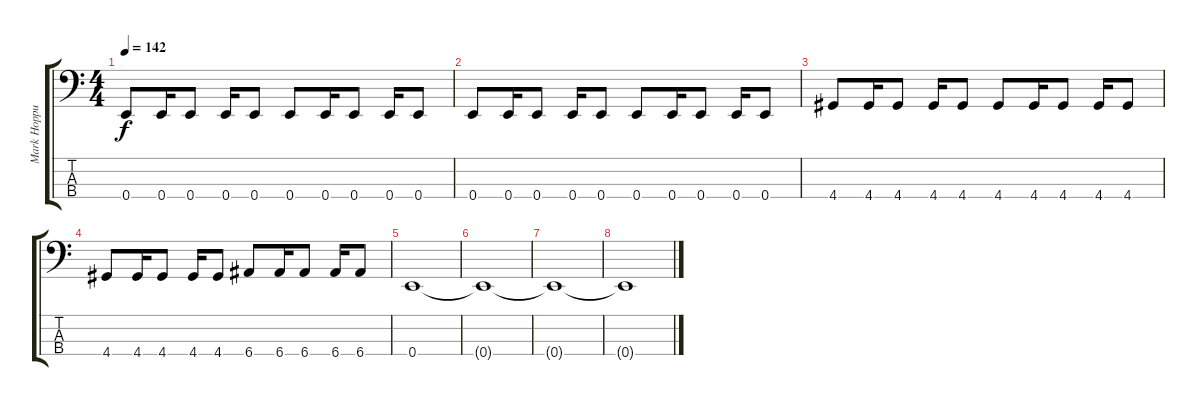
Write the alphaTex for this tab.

\track ("Mark Hoppus - Bass" "Mark Hoppu") {instrument electricbasspick}
\staff {score tabs}
\tuning (G2 D2 A1 E1) {hide}
\ts (4 4)
\tempo 142
\clef f4
\ks c
0.4.8{dy f} 0.4.16 0.4.8 0.4.16 0.4.8 0.4.8 0.4.16 0.4.8 0.4.16 0.4.8 |
0.4.8 0.4.16 0.4.8 0.4.16 0.4.8 0.4.8 0.4.16 0.4.8 0.4.16 0.4.8 |
4.4.8 4.4.16 4.4.8 4.4.16 4.4.8 4.4.8 4.4.16 4.4.8 4.4.16 4.4.8 |
4.4.8 4.4.16 4.4.8 4.4.16 4.4.8 6.4.8 6.4.16 6.4.8 6.4.16 6.4.8 |
0.4.1 |
0.4{t}.1 |
0.4{t}.1 |
0.4{t}.1
